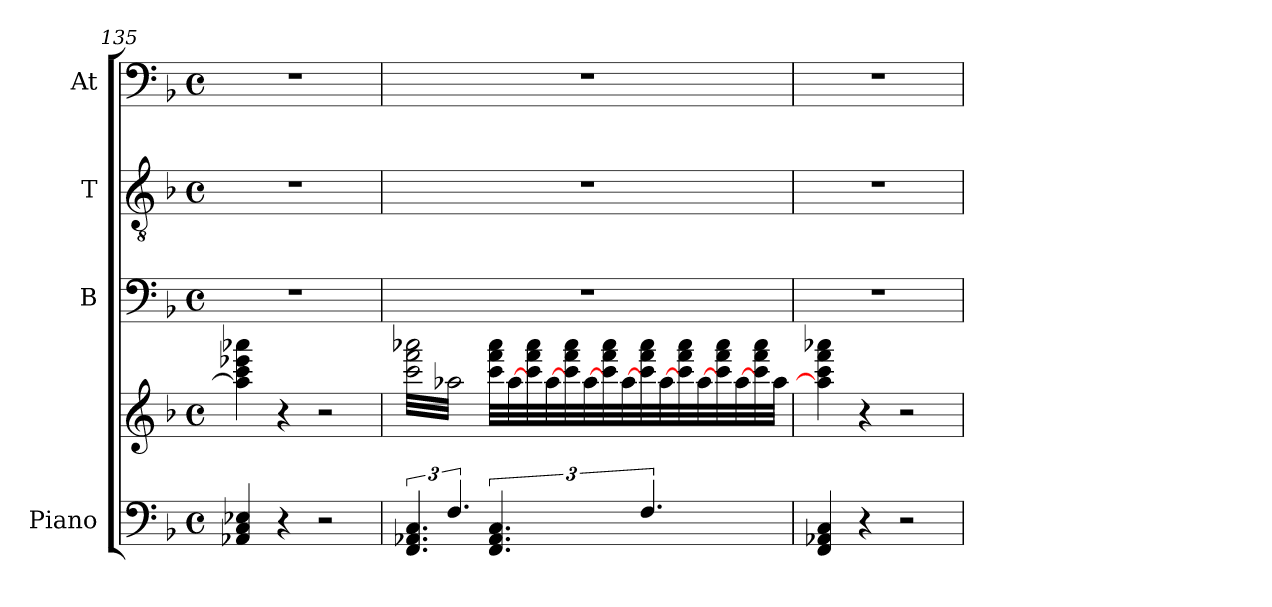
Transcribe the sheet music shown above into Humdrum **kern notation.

**kern	**kern	**kern	**kern	**kern
*part4	*part4	*part3	*part2	*part1
*staff5	*staff4	*staff3	*staff2	*staff1
*I"Piano	*	*I"B	*I"T	*I"At
*I'Pno	*	*I'B	*I'T	*I'At
*clefF4	*clefG2	*clefF4	*clefGv2	*clefF4
*k[b-]	*k[b-]	*k[b-]	*k[b-]	*k[b-]
*M4/4	*M4/4	*M4/4	*M4/4	*M4/4
*met(c)	*met(c)	*met(c)	*met(c)	*met(c)
=135	=135	=135	=135	=135
4AA-X/ 4C/ 4E-X/	4aa-\] 4ccc\ 4eee-X\ 4aaa-X\	1r	1r	1r
4r	4r	.	.	.
2r	2r	.	.	.
=136	=136	=136	=136	=136
*	*tremolo	*	*	*
6.FF/ 6.AA-X/ 6.C/	32ccc\ 32fff\ 32aaa-X\LLL	1r	1r	1r
.	32aa-X\	.	.	.
.	32ccc\ 32fff\ 32aaa-X\	.	.	.
.	32aa-X\	.	.	.
.	32ccc\ 32fff\ 32aaa-X\	.	.	.
.	32aa-X\	.	.	.
.	32ccc\ 32fff\ 32aaa-X\	.	.	.
.	32aa-X\	.	.	.
6.F/	32ccc\ 32fff\ 32aaa-X\	.	.	.
.	32aa-X\	.	.	.
.	32ccc\ 32fff\ 32aaa-X\	.	.	.
.	32aa-X\	.	.	.
.	32ccc\ 32fff\ 32aaa-X\	.	.	.
.	32aa-X\	.	.	.
.	32ccc\ 32fff\ 32aaa-X\	.	.	.
.	32aa-X\JJJ	.	.	.
6.FF/ 6.AA-/ 6.C/	32ccc\ 32fff\ 32aaa-\LLL	.	.	.
.	[32aa-\	.	.	.
.	32ccc\ 32fff\ 32aaa-\	.	.	.
.	[32aa-\	.	.	.
.	32ccc\ 32fff\ 32aaa-\	.	.	.
.	[32aa-\	.	.	.
.	32ccc\ 32fff\ 32aaa-\	.	.	.
.	[32aa-\	.	.	.
6.F/	32ccc\ 32fff\ 32aaa-\	.	.	.
.	[32aa-\	.	.	.
.	32ccc\ 32fff\ 32aaa-\	.	.	.
.	[32aa-\	.	.	.
.	32ccc\ 32fff\ 32aaa-\	.	.	.
.	[32aa-\	.	.	.
.	32ccc\ 32fff\ 32aaa-\	.	.	.
.	32aa-\JJJ	.	.	.
*	*Xtremolo	*	*	*
=137	=137	=137	=137	=137
4FF/ 4AA-X/ 4C/	4aa-\] 4ccc\ 4fff\ 4aaa-X\	1r	1r	1r
.	.	.	.	.
.	.	.	.	.
.	.	.	.	.
.	.	.	.	.
.	.	.	.	.
.	.	.	.	.
.	.	.	.	.
4r	4r	.	.	.
2r	2r	.	.	.
=	=	=	=	=
*-	*-	*-	*-	*-
